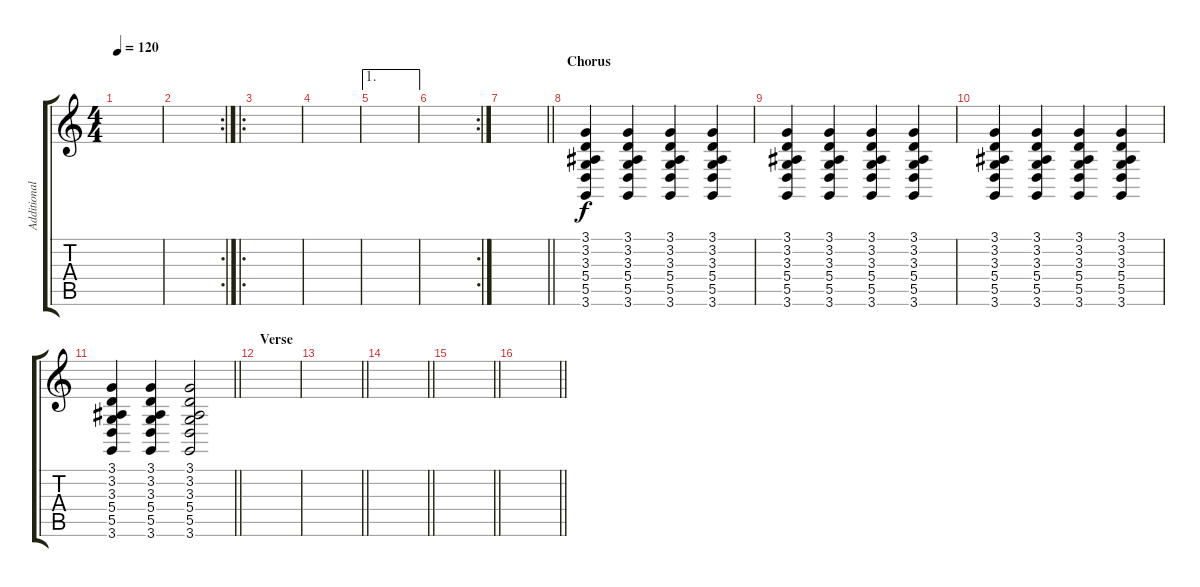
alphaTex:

\track ("Additional Percussion" "Additional") {instrument agogo}
\staff {score tabs}
\tuning (E4 B3 G3 D3 A2 E2) {hide}
\ts (4 4)
\tempo 120
\clef g2
\ks c
|
\rc 2
|
\ro
|
|
\ae 1
|
\rc 2
|
\barLineRight lightlight
|
\section ("" "Chorus")
(3.1 3.2 3.3 5.4 5.5 3.6).4{instrument reversecymbal} (3.1 3.2 3.3 5.4 5.5 3.6).4 (3.1 3.2 3.3 5.4 5.5 3.6).4 (3.1 3.2 3.3 5.4 5.5 3.6).4 |
(3.1 3.2 3.3 5.4 5.5 3.6).4 (3.1 3.2 3.3 5.4 5.5 3.6).4 (3.1 3.2 3.3 5.4 5.5 3.6).4 (3.1 3.2 3.3 5.4 5.5 3.6).4 |
(3.1 3.2 3.3 5.4 5.5 3.6).4 (3.1 3.2 3.3 5.4 5.5 3.6).4 (3.1 3.2 3.3 5.4 5.5 3.6).4 (3.1 3.2 3.3 5.4 5.5 3.6).4 |
\barLineRight lightlight
(3.1 3.2 3.3 5.4 5.5 3.6).4 (3.1 3.2 3.3 5.4 5.5 3.6).4 (3.1 3.2 3.3 5.4 5.5 3.6).2 |
\section ("" "Verse")
|
\barLineRight lightlight
|
\barLineRight lightlight
|
\barLineRight lightlight
|
\barLineRight lightlight
